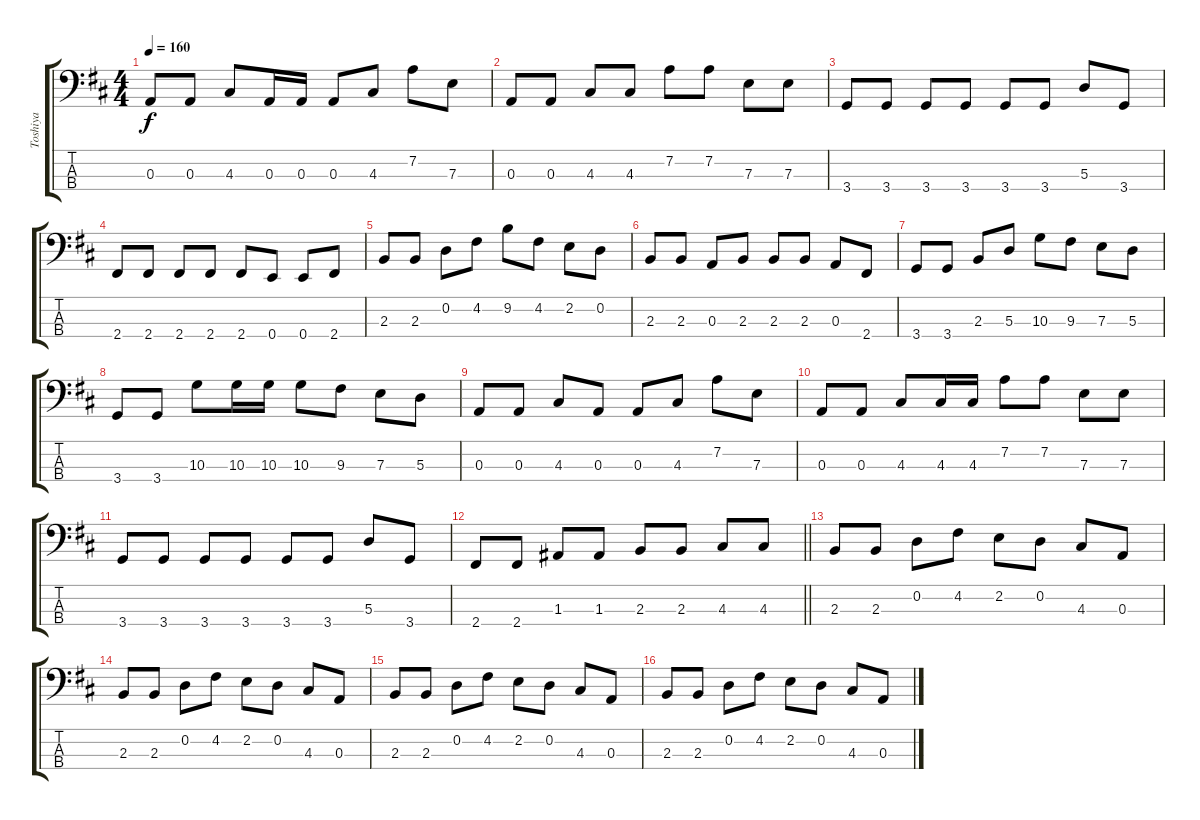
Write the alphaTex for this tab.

\track ("Toshiya" "Toshiya") {instrument electricbasspick}
\staff {score tabs}
\tuning (G2 D2 A1 E1) {hide}
\ts (4 4)
\tempo 160
\clef f4
\ks d
0.3.8{dy f} 0.3.8 4.3.8 0.3.16 0.3.16 0.3.8 4.3.8 7.2.8 7.3.8 |
0.3.8 0.3.8 4.3.8 4.3.8 7.2.8 7.2.8 7.3.8 7.3.8 |
3.4.8 3.4.8 3.4.8 3.4.8 3.4.8 3.4.8 5.3.8 3.4.8 |
2.4.8 2.4.8 2.4.8 2.4.8 2.4.8 0.4.8 0.4.8 2.4.8 |
2.3.8 2.3.8 0.2.8 4.2.8 9.2.8 4.2.8 2.2.8 0.2.8 |
2.3.8 2.3.8 0.3.8 2.3.8 2.3.8 2.3.8 0.3.8 2.4.8 |
3.4.8 3.4.8 2.3.8 5.3.8 10.3.8 9.3.8 7.3.8 5.3.8 |
3.4.8 3.4.8 10.3.8 10.3.16 10.3.16 10.3.8 9.3.8 7.3.8 5.3.8 |
0.3.8 0.3.8 4.3.8 0.3.8 0.3.8 4.3.8 7.2.8 7.3.8 |
0.3.8 0.3.8 4.3.8 4.3.16 4.3.16 7.2.8 7.2.8 7.3.8 7.3.8 |
3.4.8 3.4.8 3.4.8 3.4.8 3.4.8 3.4.8 5.3.8 3.4.8 |
\barLineRight lightlight
2.4.8 2.4.8 1.3.8 1.3.8 2.3.8 2.3.8 4.3.8 4.3.8 |
2.3.8 2.3.8 0.2.8 4.2.8 2.2.8 0.2.8 4.3.8 0.3.8 |
2.3.8 2.3.8 0.2.8 4.2.8 2.2.8 0.2.8 4.3.8 0.3.8 |
2.3.8 2.3.8 0.2.8 4.2.8 2.2.8 0.2.8 4.3.8 0.3.8 |
2.3.8 2.3.8 0.2.8 4.2.8 2.2.8 0.2.8 4.3.8 0.3.8
